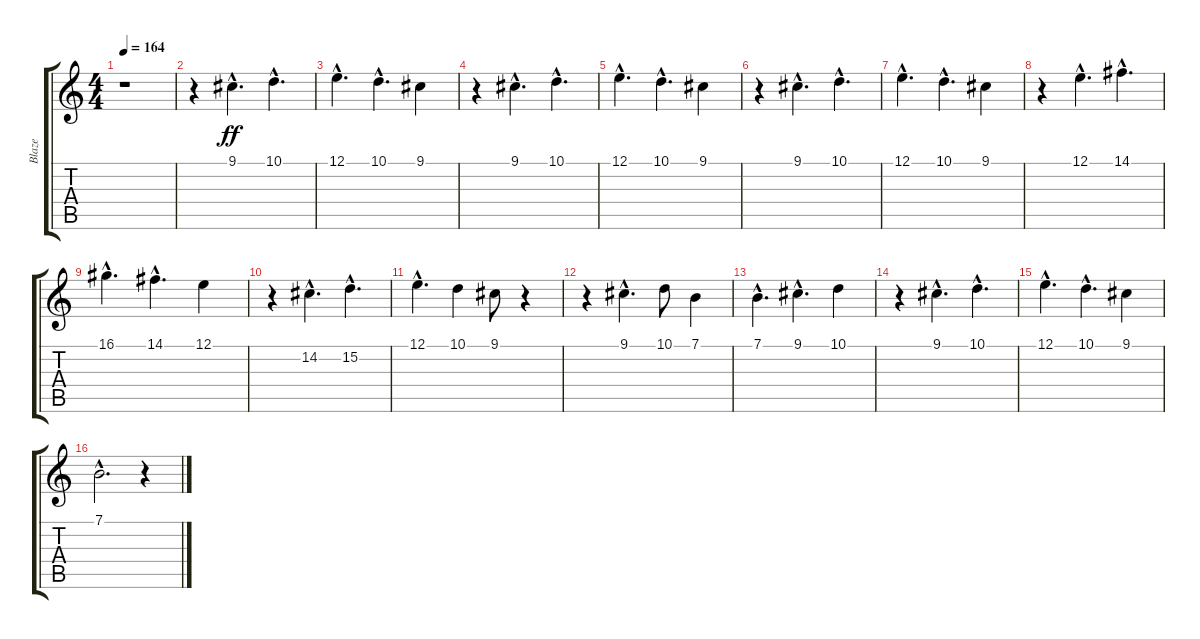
\track ("Blaze" "Blaze") {instrument lead6voice}
\staff {score tabs}
\tuning (E4 B3 G3 D3 A2 E2) {hide}
\ts (4 4)
\tempo 164
\clef g2
\ks c
r.1{dy ff} |
r.4 9.1{hac}.4{d} 10.1{hac}.4{d} |
12.1{hac}.4{d} 10.1{hac}.4{d} 9.1.4 |
r.4 9.1{hac}.4{d} 10.1{hac}.4{d} |
12.1{hac}.4{d} 10.1{hac}.4{d} 9.1.4 |
r.4 9.1{hac}.4{d} 10.1{hac}.4{d} |
12.1{hac}.4{d} 10.1{hac}.4{d} 9.1.4 |
r.4 12.1{hac}.4{d} 14.1{hac}.4{d} |
16.1{hac}.4{d} 14.1{hac}.4{d} 12.1.4 |
r.4 14.2{hac}.4{d} 15.2{hac}.4{d} |
12.1{hac}.4{d} 10.1.4 9.1.8 r.4 |
r.4 9.1{hac}.4{d} 10.1.8 7.1.4 |
7.1{hac}.4{d} 9.1{hac}.4{d} 10.1.4 |
r.4 9.1{hac}.4{d} 10.1{hac}.4{d} |
12.1{hac}.4{d} 10.1{hac}.4{d} 9.1.4 |
7.1{hac}.2{d} r.4
